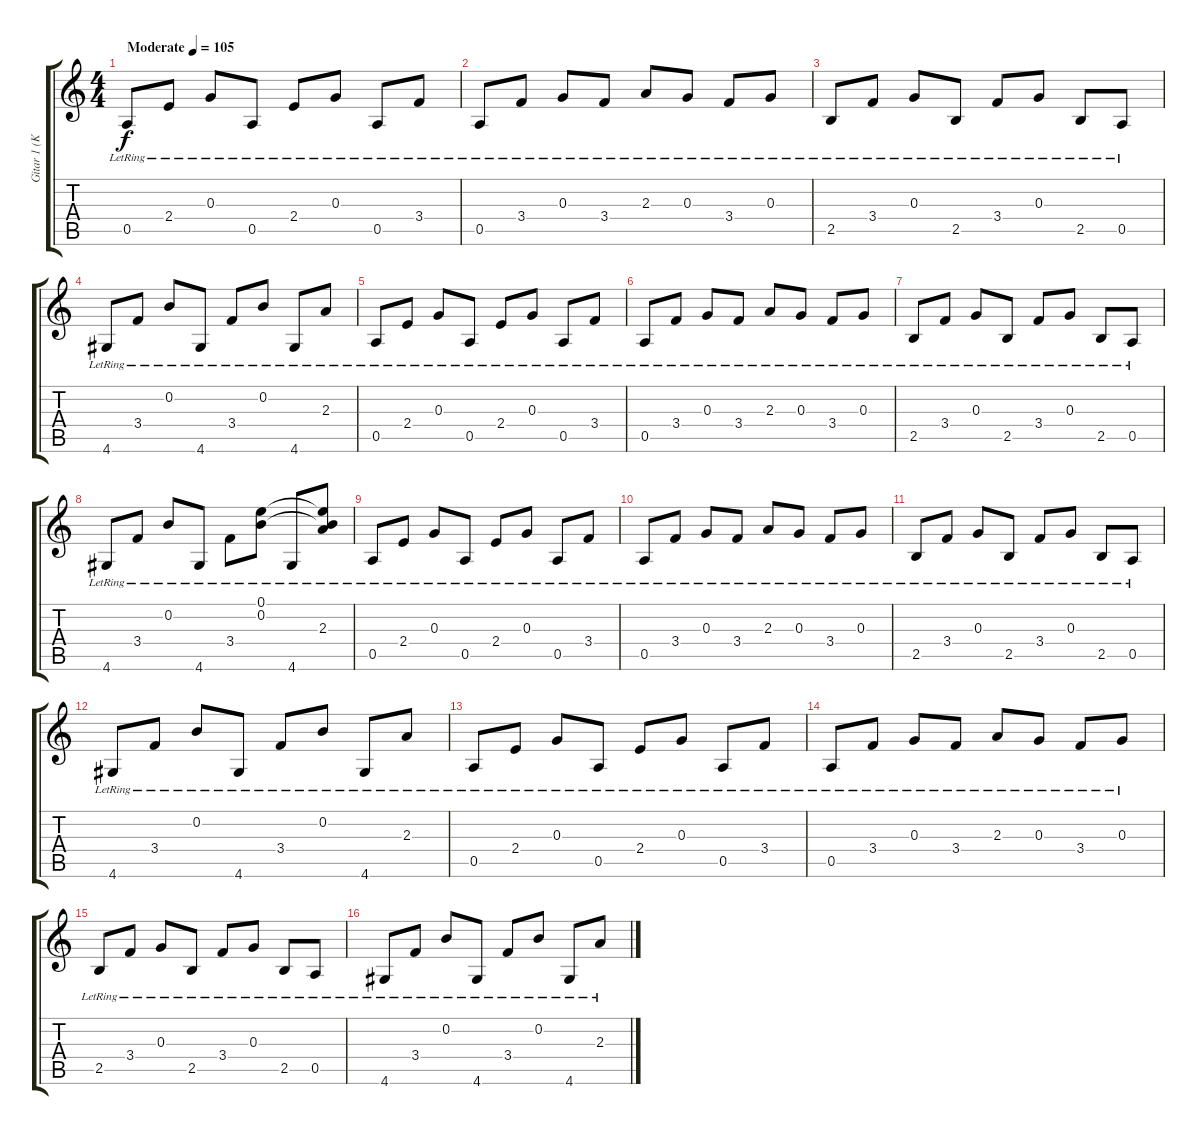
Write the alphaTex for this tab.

\track ("Gitar 1 (Kerem Özyeğen)" "Gitar 1 (K") {instrument acousticguitarsteel}
\staff {score tabs}
\tuning (E4 B3 G3 D3 A2 E2) {hide}
\ts (4 4)
\tempo (105 "Moderate")
\clef g2
\ks c
0.5{lr}.8{dy f instrument acousticguitarsteel} 2.4{lr}.8 0.3{lr}.8 0.5{lr}.8 2.4{lr}.8 0.3{lr}.8 0.5{lr}.8 3.4{lr}.8 |
0.5{lr}.8 3.4{lr}.8 0.3{lr}.8 3.4{lr}.8 2.3{lr}.8 0.3{lr}.8 3.4{lr}.8 0.3{lr}.8 |
2.5{lr}.8 3.4{lr}.8 0.3{lr}.8 2.5{lr}.8 3.4{lr}.8 0.3{lr}.8 2.5{lr}.8 0.5{lr}.8 |
4.6{lr}.8 3.4{lr}.8 0.2{lr}.8 4.6{lr}.8 3.4{lr}.8 0.2{lr}.8 4.6{lr}.8 2.3{lr}.8 |
0.5{lr}.8 2.4{lr}.8 0.3{lr}.8 0.5{lr}.8 2.4{lr}.8 0.3{lr}.8 0.5{lr}.8 3.4{lr}.8 |
0.5{lr}.8 3.4{lr}.8 0.3{lr}.8 3.4{lr}.8 2.3{lr}.8 0.3{lr}.8 3.4{lr}.8 0.3{lr}.8 |
2.5{lr}.8 3.4{lr}.8 0.3{lr}.8 2.5{lr}.8 3.4{lr}.8 0.3{lr}.8 2.5{lr}.8 0.5{lr}.8 |
4.6{lr}.8 3.4{lr}.8 0.2{lr}.8 4.6{lr}.8 3.4{lr}.8 (0.1 0.2{lr}).8 4.6{lr}.8 (0.1{t} 0.2{t} 2.3{lr}).8 |
0.5{lr}.8 2.4{lr}.8 0.3{lr}.8 0.5{lr}.8 2.4{lr}.8 0.3{lr}.8 0.5{lr}.8 3.4{lr}.8 |
0.5{lr}.8 3.4{lr}.8 0.3{lr}.8 3.4{lr}.8 2.3{lr}.8 0.3{lr}.8 3.4{lr}.8 0.3{lr}.8 |
2.5{lr}.8 3.4{lr}.8 0.3{lr}.8 2.5{lr}.8 3.4{lr}.8 0.3{lr}.8 2.5{lr}.8 0.5{lr}.8 |
4.6{lr}.8 3.4{lr}.8 0.2{lr}.8 4.6{lr}.8 3.4{lr}.8 0.2{lr}.8 4.6{lr}.8 2.3{lr}.8 |
0.5{lr}.8 2.4{lr}.8 0.3{lr}.8 0.5{lr}.8 2.4{lr}.8 0.3{lr}.8 0.5{lr}.8 3.4{lr}.8 |
0.5{lr}.8 3.4{lr}.8 0.3{lr}.8 3.4{lr}.8 2.3{lr}.8 0.3{lr}.8 3.4{lr}.8 0.3{lr}.8 |
2.5{lr}.8 3.4{lr}.8 0.3{lr}.8 2.5{lr}.8 3.4{lr}.8 0.3{lr}.8 2.5{lr}.8 0.5{lr}.8 |
4.6{lr}.8 3.4{lr}.8 0.2{lr}.8 4.6{lr}.8 3.4{lr}.8 0.2{lr}.8 4.6{lr}.8 2.3{lr}.8
